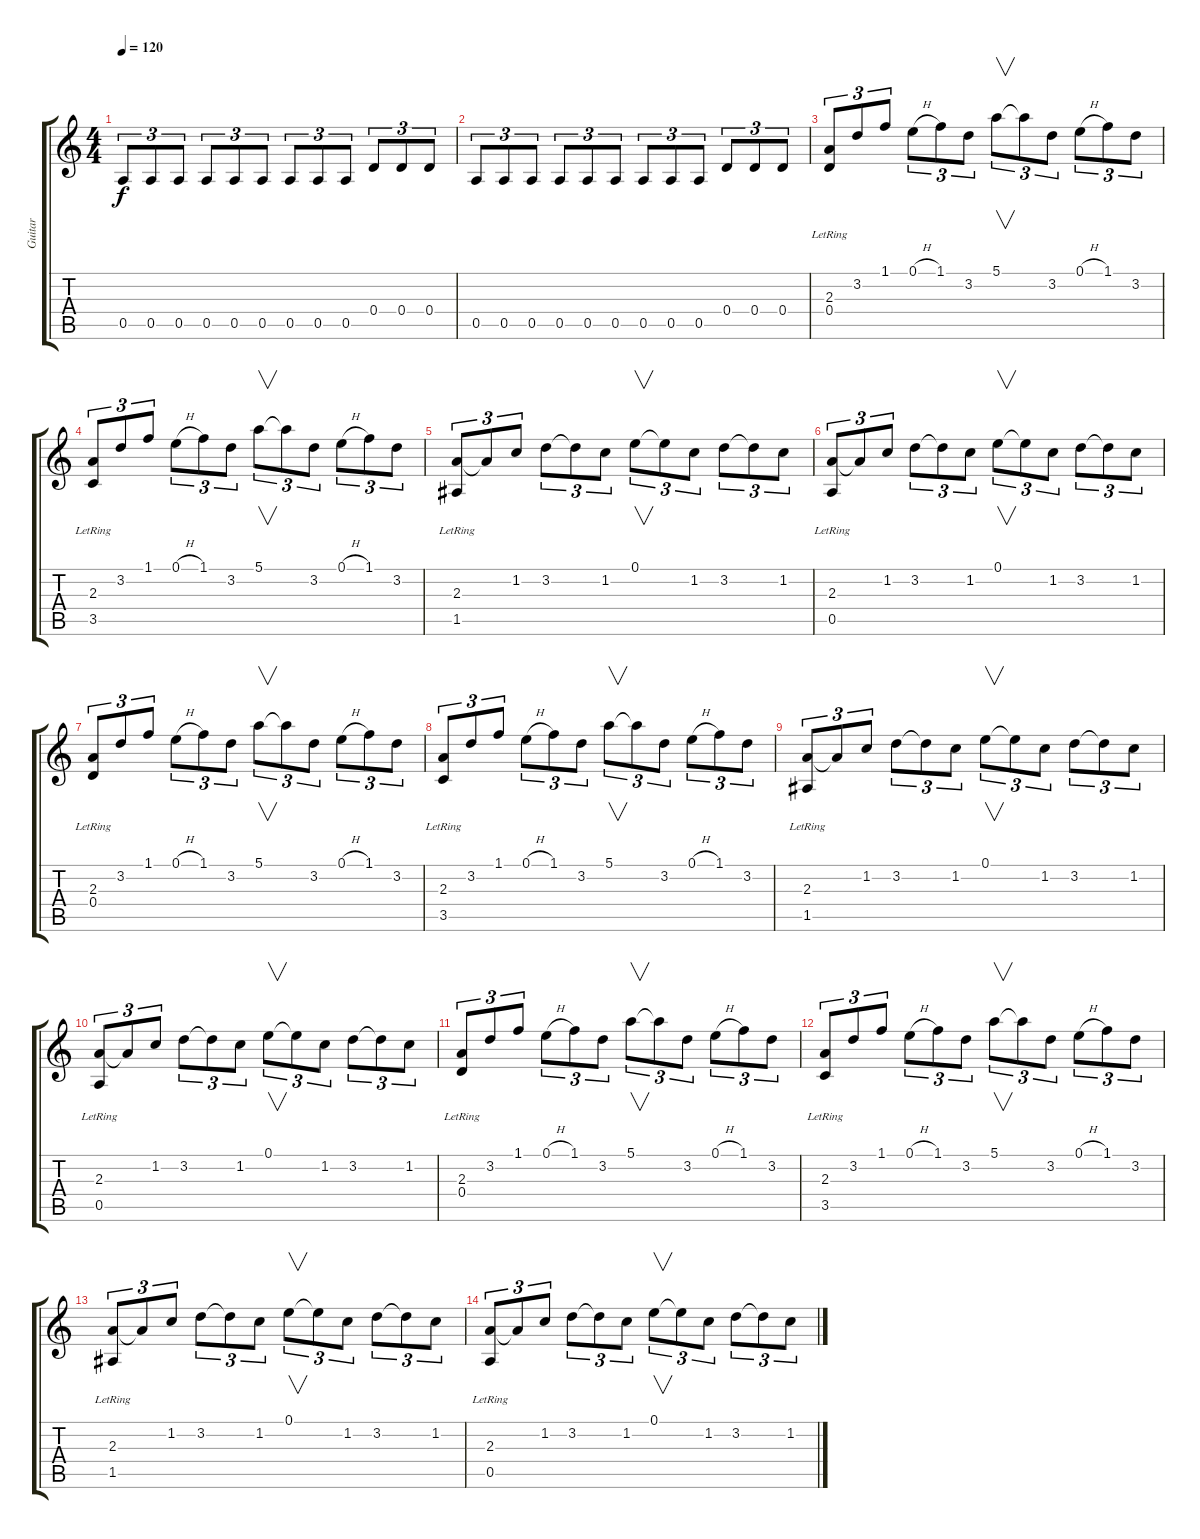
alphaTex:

\track ("Guitar" "Guitar") {instrument overdrivenguitar}
\staff {score tabs}
\tuning (E4 B3 G3 D3 A2 E2) {hide}
\ts (4 4)
\tempo 120
\clef g2
\ks c
0.5.8{tu (3 2) dy f} 0.5.8{tu (3 2)} 0.5.8{tu (3 2)} 0.5.8{tu (3 2)} 0.5.8{tu (3 2)} 0.5.8{tu (3 2)} 0.5.8{tu (3 2)} 0.5.8{tu (3 2)} 0.5.8{tu (3 2)} 0.4.8{tu (3 2)} 0.4.8{tu (3 2)} 0.4.8{tu (3 2)} |
0.5.8{tu (3 2)} 0.5.8{tu (3 2)} 0.5.8{tu (3 2)} 0.5.8{tu (3 2)} 0.5.8{tu (3 2)} 0.5.8{tu (3 2)} 0.5.8{tu (3 2)} 0.5.8{tu (3 2)} 0.5.8{tu (3 2)} 0.4.8{tu (3 2)} 0.4.8{tu (3 2)} 0.4.8{tu (3 2)} |
(2.3 0.4{lr}).8{tu (3 2)} 3.2.8{tu (3 2)} 1.1.8{tu (3 2)} 0.1{h}.8{tu (3 2)} 1.1.8{tu (3 2)} 3.2.8{tu (3 2)} 5.1.8{v tu (3 2)} 5.1{t}.8{tu (3 2)} 3.2.8{tu (3 2)} 0.1{h}.8{tu (3 2)} 1.1.8{tu (3 2)} 3.2.8{tu (3 2)} |
(2.3 3.5{lr}).8{tu (3 2)} 3.2.8{tu (3 2)} 1.1.8{tu (3 2)} 0.1{h}.8{tu (3 2)} 1.1.8{tu (3 2)} 3.2.8{tu (3 2)} 5.1.8{v tu (3 2)} 5.1{t}.8{tu (3 2)} 3.2.8{tu (3 2)} 0.1{h}.8{tu (3 2)} 1.1.8{tu (3 2)} 3.2.8{tu (3 2)} |
(2.3 1.5{lr}).8{tu (3 2)} 2.3{t}.8{tu (3 2)} 1.2.8{tu (3 2)} 3.2.8{tu (3 2)} 3.2{t}.8{tu (3 2)} 1.2.8{tu (3 2)} 0.1.8{v tu (3 2)} 0.1{t}.8{tu (3 2)} 1.2.8{tu (3 2)} 3.2.8{tu (3 2)} 3.2{t}.8{tu (3 2)} 1.2.8{tu (3 2)} |
(2.3 0.5{lr}).8{tu (3 2)} 2.3{t}.8{tu (3 2)} 1.2.8{tu (3 2)} 3.2.8{tu (3 2)} 3.2{t}.8{tu (3 2)} 1.2.8{tu (3 2)} 0.1.8{v tu (3 2)} 0.1{t}.8{tu (3 2)} 1.2.8{tu (3 2)} 3.2.8{tu (3 2)} 3.2{t}.8{tu (3 2)} 1.2.8{tu (3 2)} |
(2.3 0.4{lr}).8{tu (3 2)} 3.2.8{tu (3 2)} 1.1.8{tu (3 2)} 0.1{h}.8{tu (3 2)} 1.1.8{tu (3 2)} 3.2.8{tu (3 2)} 5.1.8{v tu (3 2)} 5.1{t}.8{tu (3 2)} 3.2.8{tu (3 2)} 0.1{h}.8{tu (3 2)} 1.1.8{tu (3 2)} 3.2.8{tu (3 2)} |
(2.3 3.5{lr}).8{tu (3 2)} 3.2.8{tu (3 2)} 1.1.8{tu (3 2)} 0.1{h}.8{tu (3 2)} 1.1.8{tu (3 2)} 3.2.8{tu (3 2)} 5.1.8{v tu (3 2)} 5.1{t}.8{tu (3 2)} 3.2.8{tu (3 2)} 0.1{h}.8{tu (3 2)} 1.1.8{tu (3 2)} 3.2.8{tu (3 2)} |
(2.3 1.5{lr}).8{tu (3 2)} 2.3{t}.8{tu (3 2)} 1.2.8{tu (3 2)} 3.2.8{tu (3 2)} 3.2{t}.8{tu (3 2)} 1.2.8{tu (3 2)} 0.1.8{v tu (3 2)} 0.1{t}.8{tu (3 2)} 1.2.8{tu (3 2)} 3.2.8{tu (3 2)} 3.2{t}.8{tu (3 2)} 1.2.8{tu (3 2)} |
(2.3 0.5{lr}).8{tu (3 2)} 2.3{t}.8{tu (3 2)} 1.2.8{tu (3 2)} 3.2.8{tu (3 2)} 3.2{t}.8{tu (3 2)} 1.2.8{tu (3 2)} 0.1.8{v tu (3 2)} 0.1{t}.8{tu (3 2)} 1.2.8{tu (3 2)} 3.2.8{tu (3 2)} 3.2{t}.8{tu (3 2)} 1.2.8{tu (3 2)} |
(2.3 0.4{lr}).8{tu (3 2) volume 8} 3.2.8{tu (3 2)} 1.1.8{tu (3 2)} 0.1{h}.8{tu (3 2)} 1.1.8{tu (3 2)} 3.2.8{tu (3 2)} 5.1.8{v tu (3 2)} 5.1{t}.8{tu (3 2)} 3.2.8{tu (3 2)} 0.1{h}.8{tu (3 2)} 1.1.8{tu (3 2)} 3.2.8{tu (3 2)} |
(2.3 3.5{lr}).8{tu (3 2)} 3.2.8{tu (3 2)} 1.1.8{tu (3 2)} 0.1{h}.8{tu (3 2)} 1.1.8{tu (3 2)} 3.2.8{tu (3 2)} 5.1.8{v tu (3 2)} 5.1{t}.8{tu (3 2)} 3.2.8{tu (3 2)} 0.1{h}.8{tu (3 2)} 1.1.8{tu (3 2)} 3.2.8{tu (3 2)} |
(2.3 1.5{lr}).8{tu (3 2) volume 0} 2.3{t}.8{tu (3 2)} 1.2.8{tu (3 2)} 3.2.8{tu (3 2)} 3.2{t}.8{tu (3 2)} 1.2.8{tu (3 2)} 0.1.8{v tu (3 2)} 0.1{t}.8{tu (3 2)} 1.2.8{tu (3 2)} 3.2.8{tu (3 2)} 3.2{t}.8{tu (3 2)} 1.2.8{tu (3 2)} |
(2.3 0.5{lr}).8{tu (3 2)} 2.3{t}.8{tu (3 2)} 1.2.8{tu (3 2)} 3.2.8{tu (3 2)} 3.2{t}.8{tu (3 2)} 1.2.8{tu (3 2)} 0.1.8{v tu (3 2)} 0.1{t}.8{tu (3 2)} 1.2.8{tu (3 2)} 3.2.8{tu (3 2)} 3.2{t}.8{tu (3 2)} 1.2.8{tu (3 2)}
